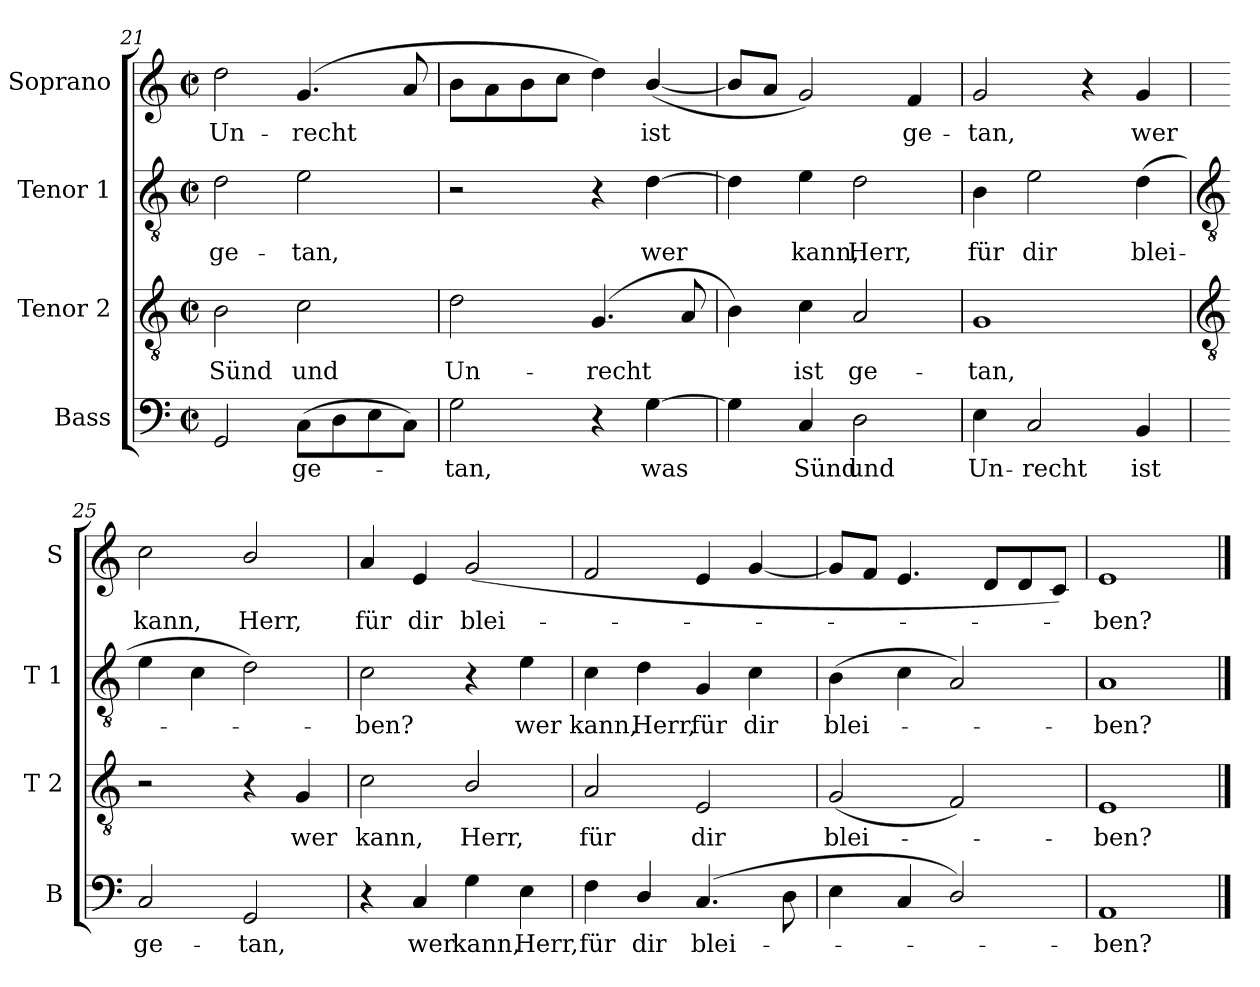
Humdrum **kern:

**kern	**text	**kern	**text	**kern	**text	**kern	**text
*part4	*part4	*part3	*part3	*part2	*part2	*part1	*part1
*staff4	*staff4	*staff3	*staff3	*staff2	*staff2	*staff1	*staff1
*I"Bass	*	*I"Tenor 2	*	*I"Tenor 1	*	*I"Soprano	*
*I'B	*	*I'T 2	*	*I'T 1	*	*I'S	*
*clefF4	*	*clefGv2	*	*clefGv2	*	*clefG2	*
*k[]	*	*k[]	*	*k[]	*	*k[]	*
*C:	*	*C:	*	*C:	*	*C:	*
*M2/2	*	*M2/2	*	*M2/2	*	*M2/2	*
*met(c|)	*	*met(c|)	*	*met(c|)	*	*met(c|)	*
=21	=21	=21	=21	=21	=21	=21	=21
!	!	!	!LO:LY:b	!	!LO:LY:b	!	!LO:LY:b
2GG	.	2B	Sünd	2d	ge-	2dd	Un-
!	!LO:LY:b	!	!LO:LY:b	!	!LO:LY:b	!	!LO:LY:b
(>8CL	ge-	2c	und	2e	-tan,	(>4.g	-recht
8D	.	.	.	.	.	.	.
8E	.	.	.	.	.	.	.
8CJ)	.	.	.	.	.	8a	.
=22	=22	=22	=22	=22	=22	=22	=22
!	!LO:LY:b	!	!LO:LY:b	!	!	!	!
2G	tan,	2d	Un-	2r	.	8bL	.
.	.	.	.	.	.	8a	.
.	.	.	.	.	.	8b	.
.	.	.	.	.	.	8ccJ	.
!	!	!	!LO:LY:b	!	!	!	!
4r	.	(<4.G	-recht	4r	.	4dd)	.
!	!LO:LY:b	!	!	!	!LO:LY:b	!	!LO:LY:b
[4G	was	.	.	[4d	wer	(<[4b/	ist
.	.	8A	.	.	.	.	.
=23	=23	=23	=23	=23	=23	=23	=23
4G]	.	4B)	.	4d]	.	8bL]	.
.	.	.	.	.	.	8aJ	.
!	!LO:LY:b	!	!LO:LY:b	!	!LO:LY:b	!	!
4C	Sünd	4c	ist	4e	kann,	2g)	.
!	!LO:LY:b	!	!LO:LY:b	!	!LO:LY:b	!	!
2D	und	2A	ge-	2d	Herr,	.	.
!	!	!	!	!	!	!	!LO:LY:b
.	.	.	.	.	.	4f	ge-
=24	=24	=24	=24	=24	=24	=24	=24
!	!LO:LY:b	!	!LO:LY:b	!	!LO:LY:b	!	!LO:LY:b
4E	Un-	1G	-tan,	4B	für	2g	-tan,
!	!LO:LY:b	!	!	!	!LO:LY:b	!	!
2C	-recht	.	.	2e	dir	.	.
.	.	.	.	.	.	4r	.
!	!LO:LY:b	!	!	!	!LO:LY:b	!	!LO:LY:b
4BB	ist	.	.	(>4d	blei-	4g	wer
!!LO:LB:g=z
=25	=25	=25	=25	=25	=25	=25	=25
*	*	*clefGv2	*	*clefGv2	*	*	*
!	!LO:LY:b	!	!	!	!	!	!LO:LY:b
2C	ge-	2r	.	4e	.	2cc	kann,
.	.	.	.	4c	.	.	.
!	!LO:LY:b	!	!	!	!	!	!LO:LY:b
2GG	-tan,	4r	.	2d)	.	2b/	Herr,
!	!	!	!LO:LY:b	!	!	!	!
.	.	4G	wer	.	.	.	.
=26	=26	=26	=26	=26	=26	=26	=26
!	!	!	!LO:LY:b	!	!LO:LY:b	!	!LO:LY:b
4r	.	2c	kann,	2c	ben?	4a	für
!	!LO:LY:b	!	!	!	!	!	!LO:LY:b
4C	wer	.	.	.	.	4e	dir
!	!LO:LY:b	!	!LO:LY:b	!	!	!	!LO:LY:b
4G	kann,	2B/	Herr,	4r	.	(<2g	blei-
!	!LO:LY:b	!	!	!	!LO:LY:b	!	!
4E	Herr,	.	.	4e	wer	.	.
=27	=27	=27	=27	=27	=27	=27	=27
!	!LO:LY:b	!	!LO:LY:b	!	!LO:LY:b	!	!
4F	für	2A	für	4c	kann,	2f	.
!	!LO:LY:b	!	!	!	!LO:LY:b	!	!
4D/	dir	.	.	4d	Herr,	.	.
!	!LO:LY:b	!	!LO:LY:b	!	!LO:LY:b	!	!
(<4.C	blei-	2E	dir	4G	für	4e	.
!	!	!	!	!	!LO:LY:b	!	!
.	.	.	.	4c	dir	[4g	.
8D	.	.	.	.	.	.	.
=28	=28	=28	=28	=28	=28	=28	=28
!	!	!	!LO:LY:b	!	!LO:LY:b	!	!
4E	.	(<2G	blei-	(>4B	blei-	8gL]	.
.	.	.	.	.	.	8fJ	.
4C	.	.	.	4c	.	4.e	.
2D/)	.	2F)	.	2A)	.	.	.
.	.	.	.	.	.	8dL	.
.	.	.	.	.	.	8d	.
.	.	.	.	.	.	8cJ)	.
=29	=29	=29	=29	=29	=29	=29	=29
!	!LO:LY:b	!	!LO:LY:b	!	!LO:LY:b	!	!LO:LY:b
1AA	ben?	1E	ben?	1A	ben?	1e	ben?
==	==	==	==	==	==	==	==
*-	*-	*-	*-	*-	*-	*-	*-
